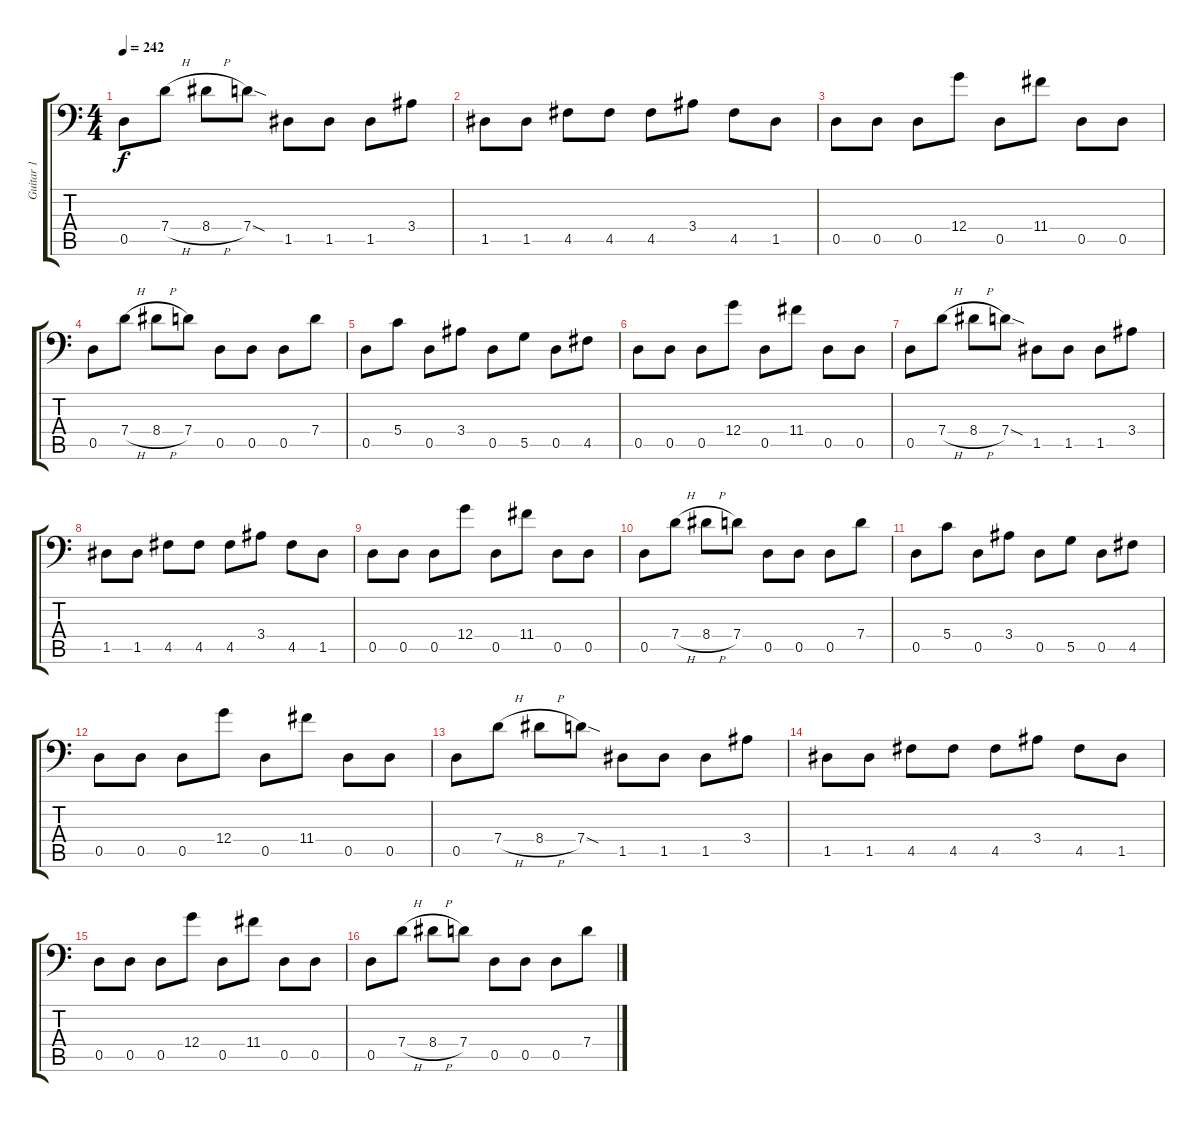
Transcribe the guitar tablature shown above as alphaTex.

\track ("Guitar 1" "Guitar 1") {instrument distortionguitar}
\staff {score tabs}
\tuning (A3 E3 C3 G2 D2 A1) {hide}
\ts (4 4)
\tempo 242
\clef f4
\ks c
0.5.8{dy f} 7.4{h}.8 8.4{h}.8 7.4{sod}.8 1.5.8 1.5.8 1.5.8 3.4.8 |
1.5.8 1.5.8 4.5.8 4.5.8 4.5.8 3.4.8 4.5.8 1.5.8 |
0.5.8 0.5.8 0.5.8 12.4.8 0.5.8 11.4.8 0.5.8 0.5.8 |
0.5.8 7.4{h}.8 8.4{h}.8 7.4.8 0.5.8 0.5.8 0.5.8 7.4.8 |
0.5.8 5.4.8 0.5.8 3.4.8 0.5.8 5.5.8 0.5.8 4.5.8 |
0.5.8 0.5.8 0.5.8 12.4.8 0.5.8 11.4.8 0.5.8 0.5.8 |
0.5.8 7.4{h}.8 8.4{h}.8 7.4{sod}.8 1.5.8 1.5.8 1.5.8 3.4.8 |
1.5.8 1.5.8 4.5.8 4.5.8 4.5.8 3.4.8 4.5.8 1.5.8 |
0.5.8 0.5.8 0.5.8 12.4.8 0.5.8 11.4.8 0.5.8 0.5.8 |
0.5.8 7.4{h}.8 8.4{h}.8 7.4.8 0.5.8 0.5.8 0.5.8 7.4.8 |
0.5.8 5.4.8 0.5.8 3.4.8 0.5.8 5.5.8 0.5.8 4.5.8 |
0.5.8 0.5.8 0.5.8 12.4.8 0.5.8 11.4.8 0.5.8 0.5.8 |
0.5.8 7.4{h}.8 8.4{h}.8 7.4{sod}.8 1.5.8 1.5.8 1.5.8 3.4.8 |
1.5.8 1.5.8 4.5.8 4.5.8 4.5.8 3.4.8 4.5.8 1.5.8 |
0.5.8 0.5.8 0.5.8 12.4.8 0.5.8 11.4.8 0.5.8 0.5.8 |
0.5.8 7.4{h}.8 8.4{h}.8 7.4.8 0.5.8 0.5.8 0.5.8 7.4.8
